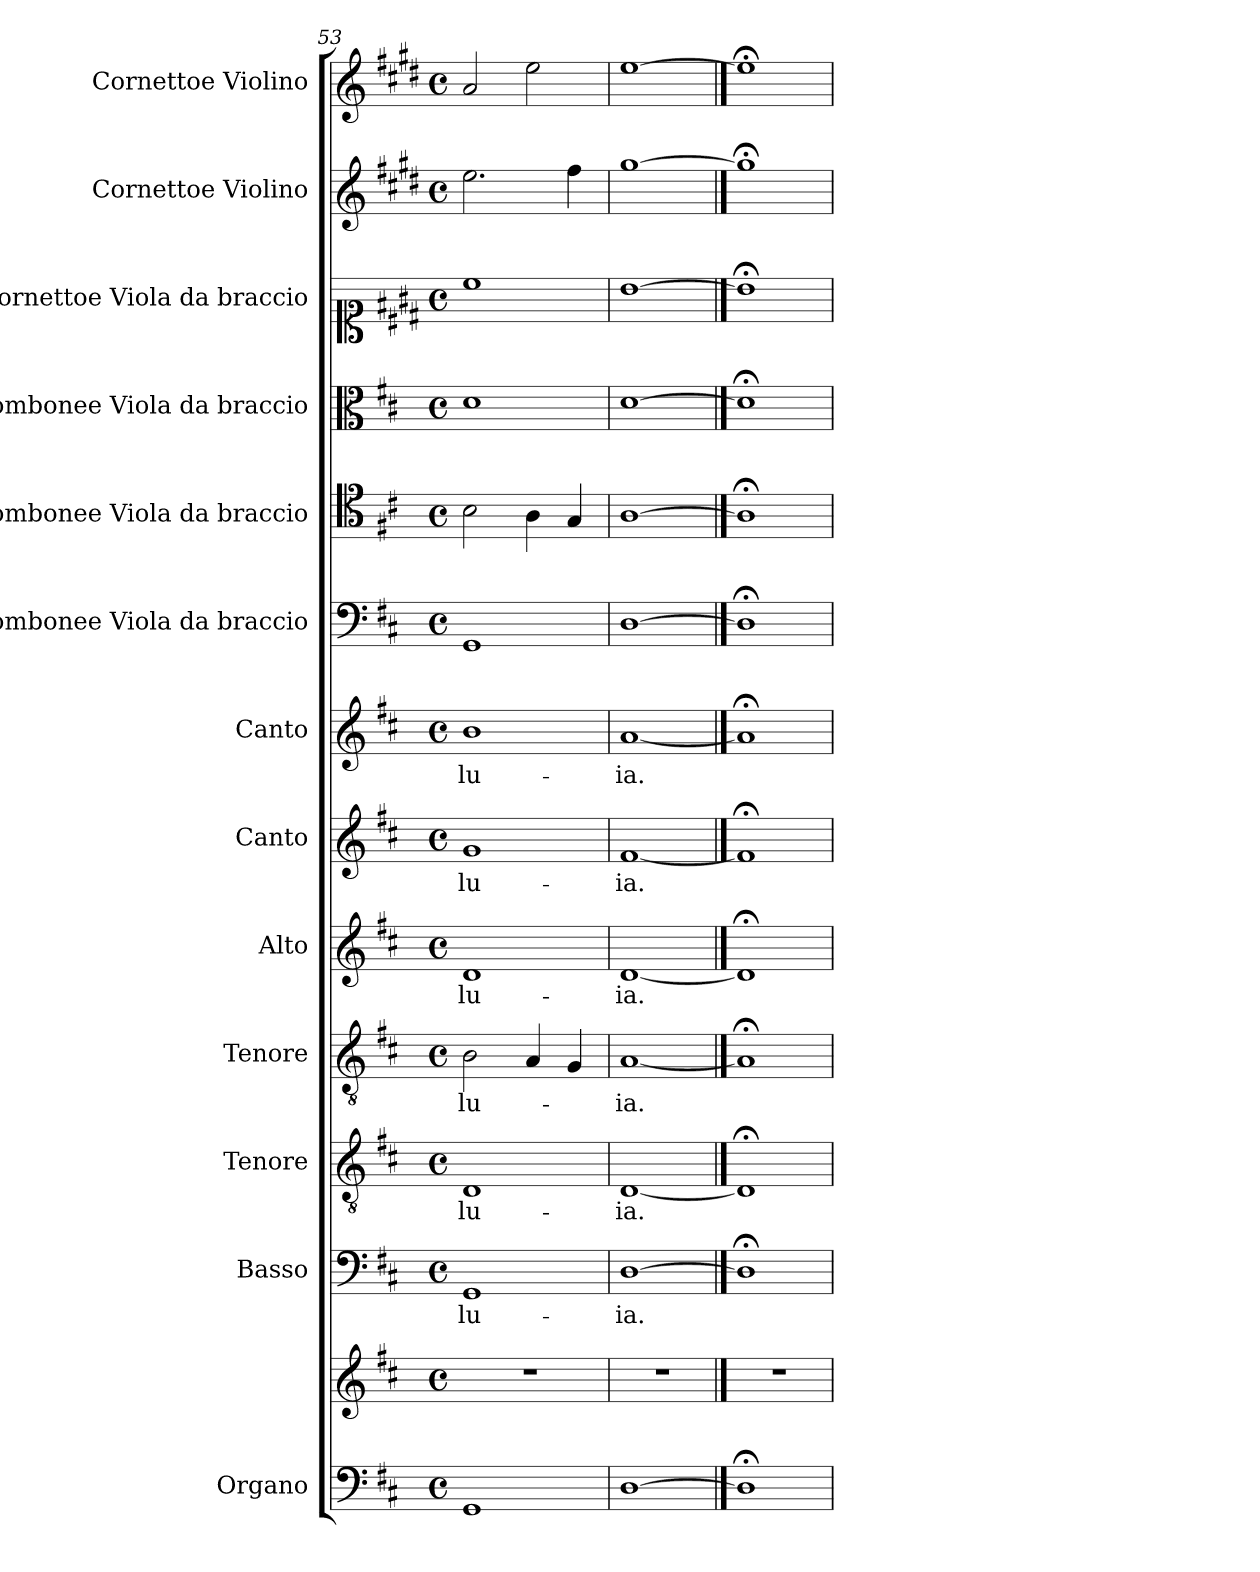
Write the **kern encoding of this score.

**kern	**kern	**kern	**text	**kern	**text	**kern	**text	**kern	**text	**kern	**text	**kern	**text	**kern	**kern	**kern	**kern	**kern	**kern
*part13	*part13	*part12	*part12	*part11	*part11	*part10	*part10	*part9	*part9	*part8	*part8	*part7	*part7	*part6	*part5	*part4	*part3	*part2	*part1
*staff14	*staff13	*staff12	*staff12	*staff11	*staff11	*staff10	*staff10	*staff9	*staff9	*staff8	*staff8	*staff7	*staff7	*staff6	*staff5	*staff4	*staff3	*staff2	*staff1
*I"Organo	*	*I"Basso	*	*I"Tenore	*	*I"Tenore	*	*I"Alto	*	*I"Canto	*	*I"Canto	*	*I"Trombonee Viola da braccio	*I"Trombonee Viola da braccio	*I"Trombonee Viola da braccio	*I"Cornettoe Viola da braccio	*I"Cornettoe Violino	*I"Cornettoe Violino
*	*	*I'B	*	*I'T	*	*I'T	*	*	*	*	*	*	*	*	*	*I'A	*	*	*
*clefF4	*clefG2	*clefF4	*	*clefGv2	*	*clefGv2	*	*clefG2	*	*clefG2	*	*clefG2	*	*clefF4	*clefC4	*clefC3	*clefC1	*clefG2	*clefG2
*	*	*	*	*ITrd7c12	*	*ITrd7c12	*	*	*	*	*	*	*	*	*	*	*ITrd1c2	*ITrd1c2	*ITrd1c2
*k[f#c#]	*k[f#c#]	*k[f#c#]	*	*k[f#c#]	*	*k[f#c#]	*	*k[f#c#]	*	*k[f#c#]	*	*k[f#c#]	*	*k[f#c#]	*k[f#c#]	*k[f#c#]	*k[f#c#]	*k[f#c#]	*k[f#c#]
*D:	*D:	*D:	*	*D:	*	*D:	*	*D:	*	*D:	*	*D:	*	*D:	*D:	*D:	*D:	*D:	*D:
*M4/4	*M4/4	*M4/4	*	*M4/4	*	*M4/4	*	*M4/4	*	*M4/4	*	*M4/4	*	*M4/4	*M4/4	*M4/4	*M4/4	*M4/4	*M4/4
*met(c)	*met(c)	*met(c)	*	*met(c)	*	*met(c)	*	*met(c)	*	*met(c)	*	*met(c)	*	*met(c)	*met(c)	*met(c)	*met(c)	*met(c)	*met(c)
=53	=53	=53	=53	=53	=53	=53	=53	=53	=53	=53	=53	=53	=53	=53	=53	=53	=53	=53	=53
!	!	!	!LO:LY:b	!	!LO:LY:b	!	!LO:LY:b	!	!LO:LY:b	!	!LO:LY:b	!	!LO:LY:b	!	!	!	!	!	!
1GG	1r	1GG	-lu-	1DD	-lu-	2BB\	-lu-	1d	-lu-	1g	-lu-	1b	-lu-	1GG	2B\	1d	1b	2.dd\	2g/
.	.	.	.	.	.	4AA/	.	.	.	.	.	.	.	.	4A\	.	.	.	2dd\
.	.	.	.	.	.	4GG/	.	.	.	.	.	.	.	.	4G/	.	.	4ee\	.
=54	=54	=54	=54	=54	=54	=54	=54	=54	=54	=54	=54	=54	=54	=54	=54	=54	=54	=54	=54
!	!	!	!LO:LY:b	!	!LO:LY:b	!	!LO:LY:b	!	!LO:LY:b	!	!LO:LY:b	!	!LO:LY:b	!	!	!	!	!	!
[1D	1r	[1D	-ia.	[1DD	-ia.	[1AA	-ia.	[1d	-ia.	[1f#	-ia.	[1a	-ia.	[1D	[1A	[1d	[1a	[1ff#	[1dd
==55	==55	==55	==55	==55	==55	==55	==55	==55	==55	==55	==55	==55	==55	==55	==55	==55	==55	==55	==55
1D;<]	1r	1D;<]	.	1DD;]	.	1AA;]	.	1d;]	.	1f#;]	.	1a;]	.	1D;<]	1A;<]	1d;<]	1a;<]	1ff#;<]	1dd;<]
=	=	=	=	=	=	=	=	=	=	=	=	=	=	=	=	=	=	=	=
*-	*-	*-	*-	*-	*-	*-	*-	*-	*-	*-	*-	*-	*-	*-	*-	*-	*-	*-	*-
